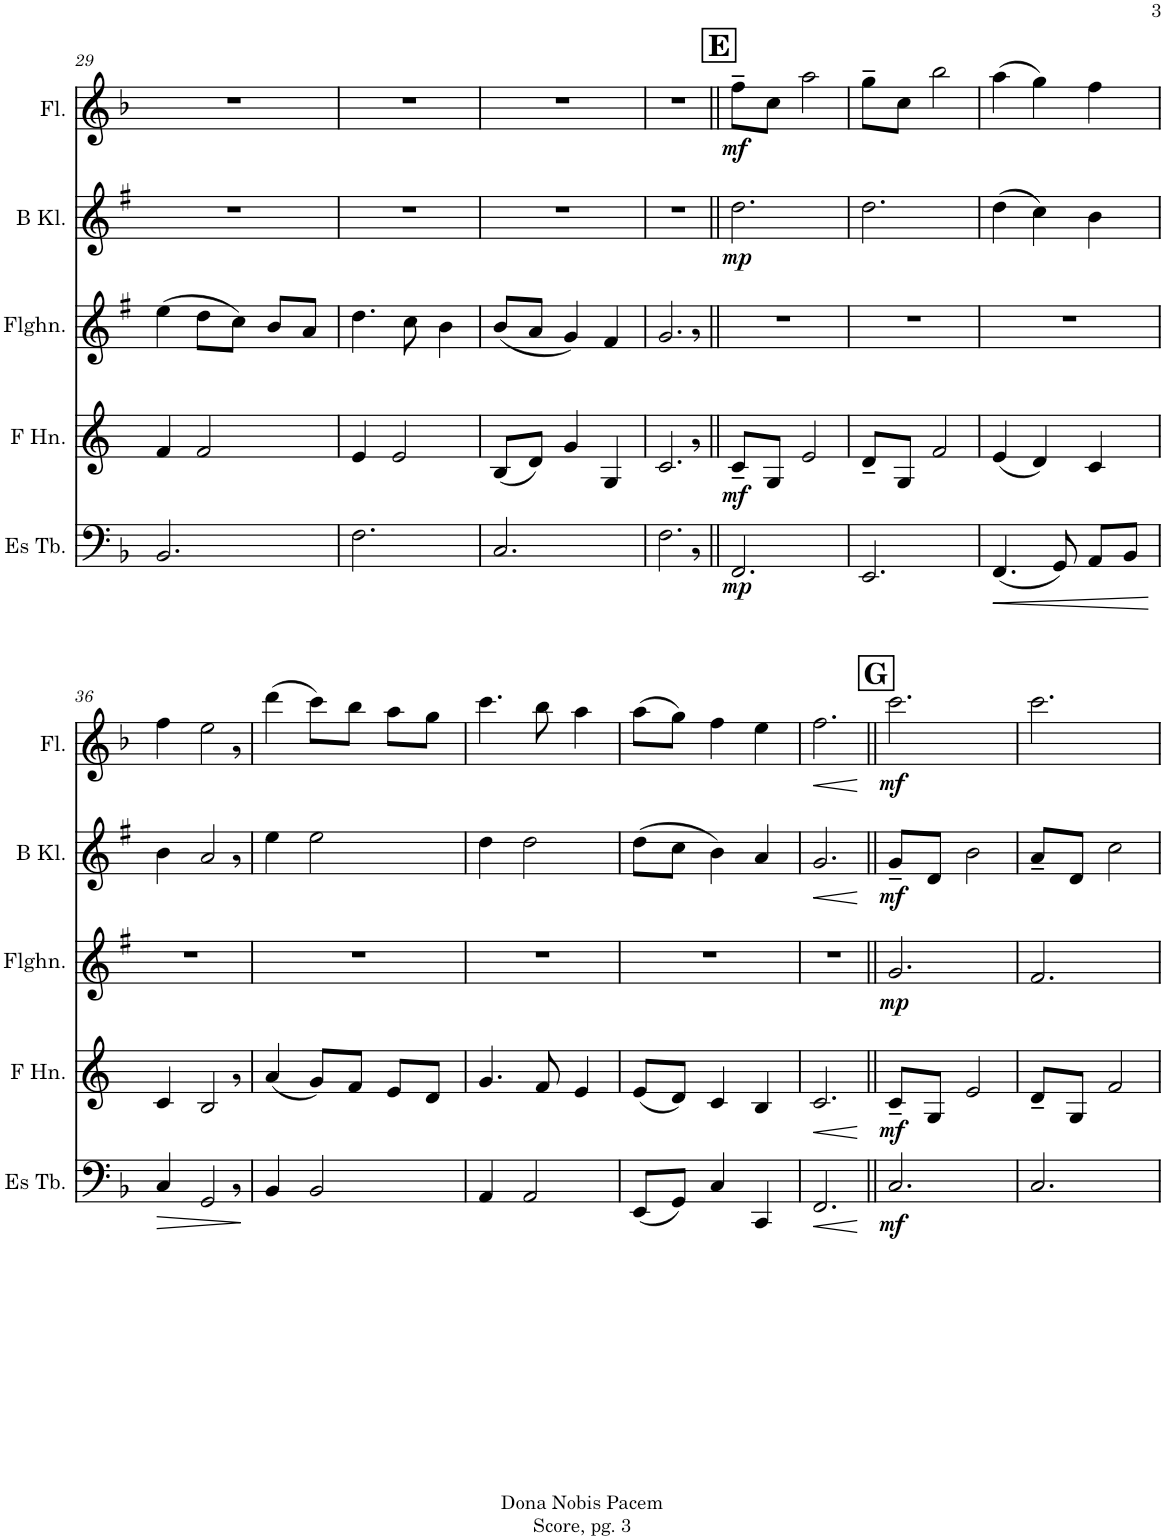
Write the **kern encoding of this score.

**kern	**dynam	**kern	**dynam	**kern	**dynam	**kern	**dynam	**kern	**dynam
*part5	*part5	*part4	*part4	*part3	*part3	*part2	*part2	*part1	*part1
*staff5	*staff5	*staff4	*staff4	*staff3	*staff3	*staff2	*staff2	*staff1	*staff1
*I"Es Tuba	*	*I"Horn in F	*	*I"Flügelhorn	*	*I"Klarinette in B	*	*I"Flöte	*
*I'Es Tb.	*	*	*	*I'Flghn.	*	*	*	*I'Fl.	*
!!LO:PB:g=z
*clefF4	*	*clefG2	*	*clefG2	*	*clefG2	*	*clefG2	*
*	*	*Trd4c7	*	*Trd1c2	*	*Trd1c2	*	*	*
*k[b-]	*	*k[]	*	*k[f#]	*	*k[f#]	*	*k[b-]	*
*M3/4	*	*M3/4	*	*M3/4	*	*M3/4	*	*M3/4	*
=29	=29	=29	=29	=29	=29	=29	=29	=29	=29
2.BB-/	.	4f/	.	(4ee\	.	2.r	.	2.r	.
.	.	2f/	.	8dd\L	.	.	.	.	.
.	.	.	.	8cc\J)	.	.	.	.	.
.	.	.	.	8b/L	.	.	.	.	.
.	.	.	.	8a/J	.	.	.	.	.
=30	=30	=30	=30	=30	=30	=30	=30	=30	=30
2.F\	.	4e/	.	4.dd\	.	2.r	.	2.r	.
.	.	2e/	.	.	.	.	.	.	.
.	.	.	.	8cc\	.	.	.	.	.
.	.	.	.	4b\	.	.	.	.	.
=31	=31	=31	=31	=31	=31	=31	=31	=31	=31
2.C/	.	(8B/L	.	(8b/L	.	2.r	.	2.r	.
.	.	8d/J)	.	8a/J	.	.	.	.	.
.	.	4g/	.	4g/)	.	.	.	.	.
.	.	4G/	.	4f#/	.	.	.	.	.
=32	=32	=32	=32	=32	=32	=32	=32	=32	=32
2.F,<\	.	2.c,</	.	2.g,</	.	2.r	.	2.r	.
!!LO:REH:place=s1:a:B:cj:fs=14:t=E
=33||	=33||	=33||	=33||	=33||	=33||	=33||	=33||	=33||	=33||
!	!LO:DY:b	!	!LO:DY:b	!	!	!	!LO:DY:b	!	!LO:DY:b
2.FF/	mp	8c~/L	mf	2.r	.	2.dd\	mp	8ff~\L	mf
.	.	8G/J	.	.	.	.	.	8cc\J	.
.	.	2e/	.	.	.	.	.	2aa\	.
=34	=34	=34	=34	=34	=34	=34	=34	=34	=34
2.EE/	.	8d~/L	.	2.r	.	2.dd\	.	8gg~\L	.
.	.	8G/J	.	.	.	.	.	8cc\J	.
.	.	2f/	.	.	.	.	.	2bb-\	.
=35	=35	=35	=35	=35	=35	=35	=35	=35	=35
!	!LO:HP:b	!	!	!	!	!	!	!	!
(4.FF/	<	(4e/	.	2.r	.	(4dd\	.	(4aa\	.
.	.	4d/)	.	.	.	4cc\)	.	4gg\)	.
8GG/)	.	.	.	.	.	.	.	.	.
8AA/L	.	4c/	.	.	.	4b\	.	4ff\	.
8BB-/J	.	.	.	.	.	.	.	.	.
.	[	.	.	.	.	.	.	.	.
!!LO:LB:g=z
=36	=36	=36	=36	=36	=36	=36	=36	=36	=36
!	!LO:HP:b	!	!	!	!	!	!	!	!
4C/	>	4c/	.	2.r	.	4b\	.	4ff\	.
2GG,</	.	2B,</	.	.	.	2a,</	.	2ee,<\	.
.	]	.	.	.	.	.	.	.	.
=37	=37	=37	=37	=37	=37	=37	=37	=37	=37
4BB-/	.	(4a/	.	2.r	.	4ee\	.	(4ddd\	.
2BB-/	.	8g/L)	.	.	.	2ee\	.	8ccc\L)	.
.	.	8f/J	.	.	.	.	.	8bb-\J	.
.	.	8e/L	.	.	.	.	.	8aa\L	.
.	.	8d/J	.	.	.	.	.	8gg\J	.
=38	=38	=38	=38	=38	=38	=38	=38	=38	=38
4AA/	.	4.g/	.	2.r	.	4dd\	.	4.ccc\	.
2AA/	.	.	.	.	.	2dd\	.	.	.
.	.	8f/	.	.	.	.	.	8bb-\	.
.	.	4e/	.	.	.	.	.	4aa\	.
=39	=39	=39	=39	=39	=39	=39	=39	=39	=39
(8EE/L	.	(8e/L	.	2.r	.	(8dd\L	.	(8aa\L	.
8GG/J)	.	8d/J)	.	.	.	8cc\J	.	8gg\J)	.
4C/	.	4c/	.	.	.	4b\)	.	4ff\	.
4CC/	.	4B/	.	.	.	4a/	.	4ee\	.
=40	=40	=40	=40	=40	=40	=40	=40	=40	=40
!	!LO:HP:b	!	!LO:HP:b	!	!	!	!LO:HP:b	!	!LO:HP:b
2.FF/	<	2.c/	<	2.r	.	2.g/	<	2.ff\	<
.	[	.	[	.	.	.	[	.	[
!!LO:REH:place=s1:a:B:cj:fs=14:t=G
=41||	=41||	=41||	=41||	=41||	=41||	=41||	=41||	=41||	=41||
!	!LO:DY:b	!	!LO:DY:b	!	!LO:DY:b	!	!LO:DY:b	!	!LO:DY:b
2.C/	mf	8c~/L	mf	2.g/	mp	8g~/L	mf	2.ccc\	mf
.	.	8G/J	.	.	.	8d/J	.	.	.
.	.	2e/	.	.	.	2b\	.	.	.
=42	=42	=42	=42	=42	=42	=42	=42	=42	=42
2.C/	.	8d~/L	.	2.f#/	.	8a~/L	.	2.ccc\	.
.	.	8G/J	.	.	.	8d/J	.	.	.
.	.	2f/	.	.	.	2cc\	.	.	.
=	=	=	=	=	=	=	=	=	=
*-	*-	*-	*-	*-	*-	*-	*-	*-	*-
